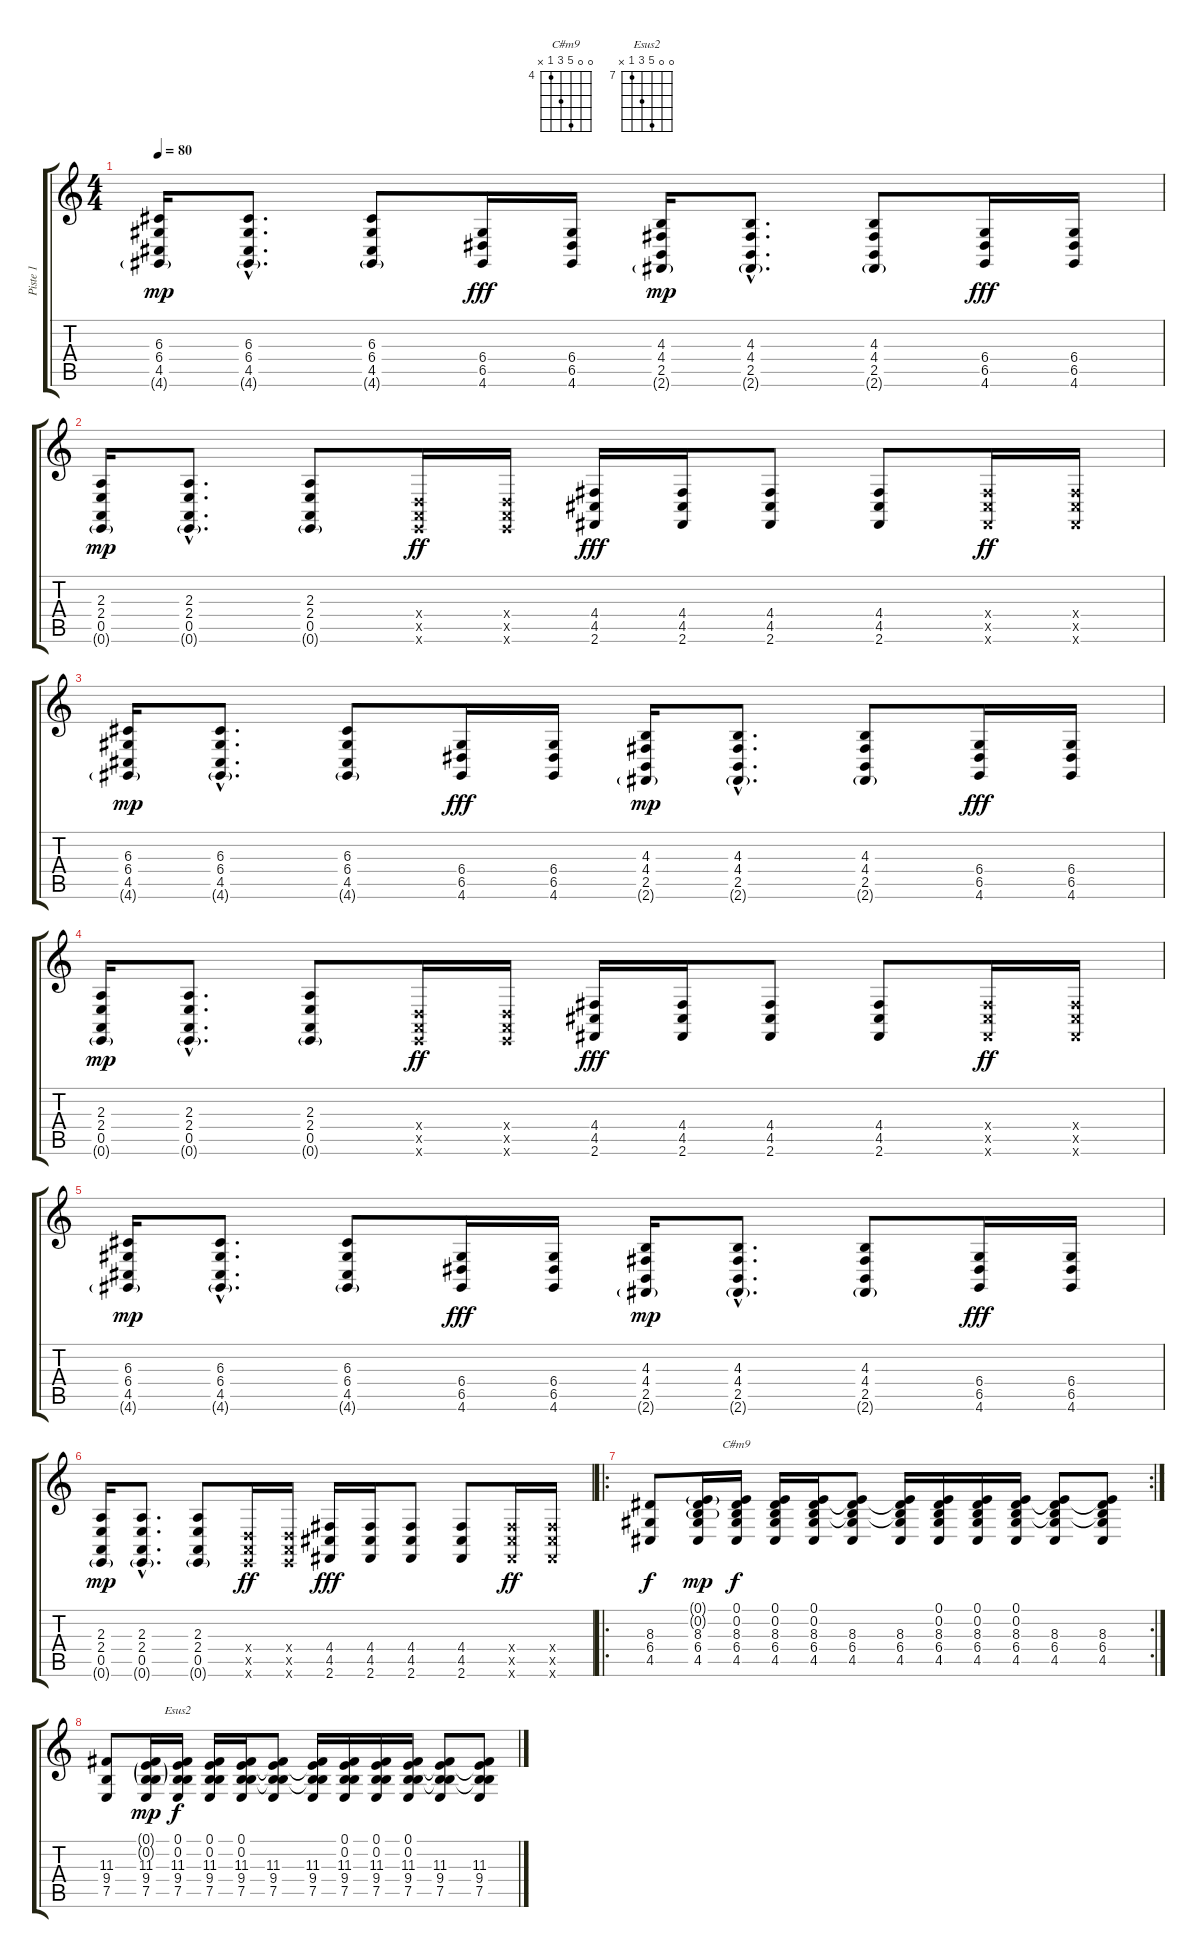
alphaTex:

\track ("Piste 1" "Piste 1") {instrument fx4atmosphere}
\staff {score tabs}
\tuning (E4 B3 G3 D3 A2 E2) {hide}
\chord ("C#m9" 0 0 8 6 4 x) {firstfret 4}
\chord ("Esus2" 0 0 11 9 7 x) {firstfret 7}
\ts (4 4)
\tempo 80
\clef g2
\ks c
(6.3 6.4 4.5 4.6{g}).16{dy mp volume 16 instrument distortionguitar} (6.3{hac} 6.4{hac} 4.5{hac} 4.6{g hac}).8{d} (6.3 6.4 4.5 4.6{g}).8 (6.4 6.5 4.6).16{dy fff} (6.4 6.5 4.6).16 (4.3 4.4 2.5 2.6{g}).16{dy mp} (4.3{hac} 4.4{hac} 2.5{hac} 2.6{g hac}).8{d} (4.3 4.4 2.5 2.6{g}).8 (6.4 6.5 4.6).16{dy fff} (6.4 6.5 4.6).16 |
(2.3 2.4 0.5 0.6{g}).16{dy mp} (2.3{hac} 2.4{hac} 0.5{hac} 0.6{g hac}).8{d} (2.3 2.4 0.5 0.6{g}).8 (0.4{x} 0.5{x} 0.6{x}).16{dy ff} (0.4{x} 0.5{x} 0.6{x}).16 (4.4 4.5 2.6).16{dy fff} (4.4 4.5 2.6).16 (4.4 4.5 2.6).8 (4.4 4.5 2.6).8 (4.4{x} 4.5{x} 2.6{x}).16{dy ff} (4.4{x} 4.5{x} 2.6{x}).16 |
(6.3 6.4 4.5 4.6{g}).16{dy mp volume 16 instrument distortionguitar} (6.3{hac} 6.4{hac} 4.5{hac} 4.6{g hac}).8{d} (6.3 6.4 4.5 4.6{g}).8 (6.4 6.5 4.6).16{dy fff} (6.4 6.5 4.6).16 (4.3 4.4 2.5 2.6{g}).16{dy mp} (4.3{hac} 4.4{hac} 2.5{hac} 2.6{g hac}).8{d} (4.3 4.4 2.5 2.6{g}).8 (6.4 6.5 4.6).16{dy fff} (6.4 6.5 4.6).16 |
(2.3 2.4 0.5 0.6{g}).16{dy mp} (2.3{hac} 2.4{hac} 0.5{hac} 0.6{g hac}).8{d} (2.3 2.4 0.5 0.6{g}).8 (0.4{x} 0.5{x} 0.6{x}).16{dy ff} (0.4{x} 0.5{x} 0.6{x}).16 (4.4 4.5 2.6).16{dy fff} (4.4 4.5 2.6).16 (4.4 4.5 2.6).8 (4.4 4.5 2.6).8 (4.4{x} 4.5{x} 2.6{x}).16{dy ff} (4.4{x} 4.5{x} 2.6{x}).16 |
(6.3 6.4 4.5 4.6{g}).16{dy mp volume 16 instrument distortionguitar} (6.3{hac} 6.4{hac} 4.5{hac} 4.6{g hac}).8{d} (6.3 6.4 4.5 4.6{g}).8 (6.4 6.5 4.6).16{dy fff} (6.4 6.5 4.6).16 (4.3 4.4 2.5 2.6{g}).16{dy mp} (4.3{hac} 4.4{hac} 2.5{hac} 2.6{g hac}).8{d} (4.3 4.4 2.5 2.6{g}).8 (6.4 6.5 4.6).16{dy fff} (6.4 6.5 4.6).16 |
(2.3 2.4 0.5 0.6{g}).16{dy mp} (2.3{hac} 2.4{hac} 0.5{hac} 0.6{g hac}).8{d} (2.3 2.4 0.5 0.6{g}).8 (0.4{x} 0.5{x} 0.6{x}).16{dy ff} (0.4{x} 0.5{x} 0.6{x}).16 (4.4 4.5 2.6).16{dy fff} (4.4 4.5 2.6).16 (4.4 4.5 2.6).8 (4.4 4.5 2.6).8 (4.4{x} 4.5{x} 2.6{x}).16{dy ff} (4.4{x} 4.5{x} 2.6{x}).16 |
\ro
\rc 2
(8.3 6.4 4.5).8{dy f instrument fx4atmosphere} (0.1{g} 0.2{g} 8.3 6.4 4.5).16{dy mp} (0.1 0.2 8.3 6.4 4.5).16{ch "C#m9" dy f} (0.1 0.2 8.3 6.4 4.5).16 (0.1 0.2 8.3 6.4 4.5).16 (0.1{t} 0.2{t} 8.3 6.4 4.5).8 (0.1{t} 0.2{t} 8.3 6.4 4.5).16 (0.1 0.2 8.3 6.4 4.5).16 (0.1 0.2 8.3 6.4 4.5).16 (0.1 0.2 8.3 6.4 4.5).16 (0.1{t} 0.2{t} 8.3 6.4 4.5).8 (0.1{t} 0.2{t} 8.3 6.4 4.5).8 |
(11.3 9.4 7.5).8 (0.1{g} 0.2{g} 11.3 9.4 7.5).16{dy mp} (0.1 0.2 11.3 9.4 7.5).16{ch "Esus2" dy f} (0.1 0.2 11.3 9.4 7.5).16 (0.1 0.2 11.3 9.4 7.5).16 (0.1{t} 0.2{t} 11.3 9.4 7.5).8 (0.1{t} 0.2{t} 11.3 9.4 7.5).16 (0.1 0.2 11.3 9.4 7.5).16 (0.1 0.2 11.3 9.4 7.5).16 (0.1 0.2 11.3 9.4 7.5).16 (0.1{t} 0.2{t} 11.3 9.4 7.5).8 (0.1{t} 0.2{t} 11.3 9.4 7.5).8
